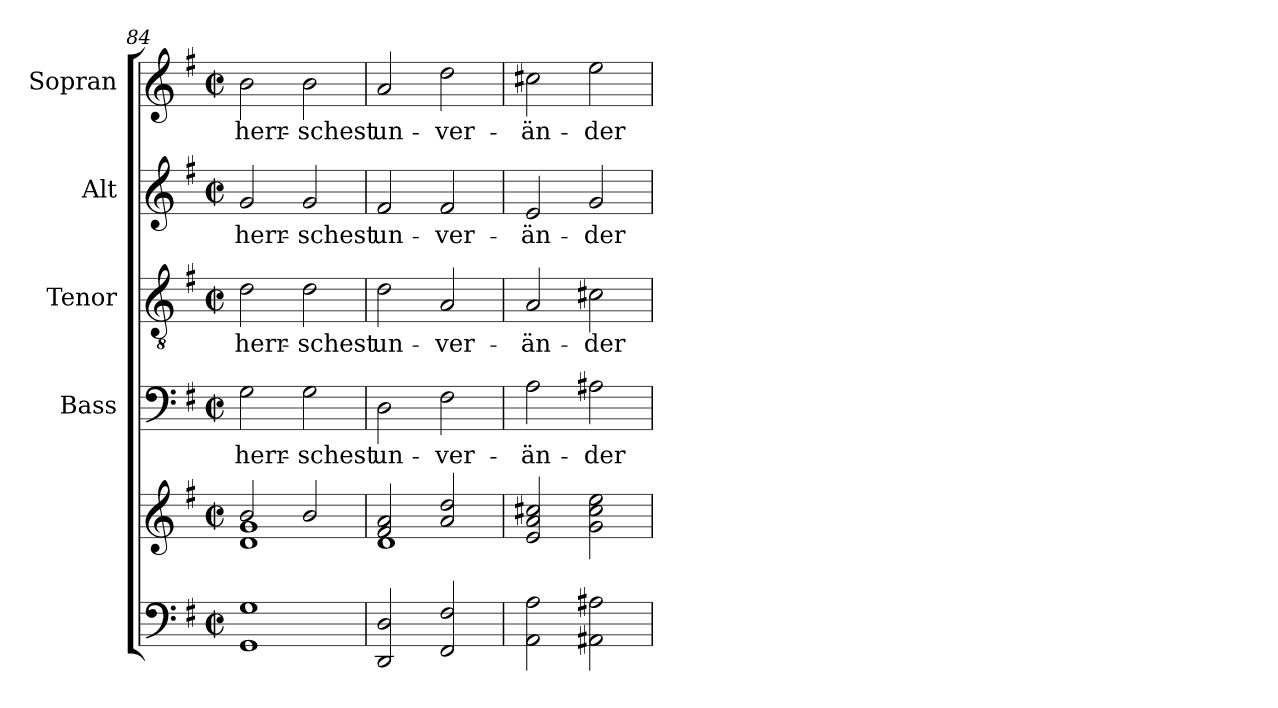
**kern	**kern	**kern	**text	**kern	**text	**kern	**text	**kern	**text
*part5	*part5	*part4	*part4	*part3	*part3	*part2	*part2	*part1	*part1
*staff6	*staff5	*staff4	*staff4	*staff3	*staff3	*staff2	*staff2	*staff1	*staff1
*	*	*I"Bass	*	*I"Tenor	*	*I"Alt	*	*I"Sopran	*
*	*	*I'B.	*	*I'T.	*	*I'A.	*	*I'S.	*
*clefF4	*clefG2	*clefF4	*	*clefGv2	*	*clefG2	*	*clefG2	*
*k[f#]	*k[f#]	*k[f#]	*	*k[f#]	*	*k[f#]	*	*k[f#]	*
*G:	*G:	*G:	*	*G:	*	*G:	*	*G:	*
*M2/2	*M2/2	*M2/2	*	*M2/2	*	*M2/2	*	*M2/2	*
*met(c|)	*met(c|)	*met(c|)	*	*met(c|)	*	*met(c|)	*	*met(c|)	*
=84	=84	=84	=84	=84	=84	=84	=84	=84	=84
*	*^	*	*	*	*	*	*	*	*
!	!	!	!	!LO:LY:b	!	!LO:LY:b	!	!LO:LY:b	!	!LO:LY:b
1GG 1G	2b/	1d 1g	2G\	herr-	2d\	herr-	2g/	herr-	2b\	herr-
!	!	!	!	!LO:LY:b	!	!LO:LY:b	!	!LO:LY:b	!	!LO:LY:b
.	2b/	.	2G\	-schest	2d\	-schest	2g/	-schest	2b\	-schest
=85	=85	=85	=85	=85	=85	=85	=85	=85	=85	=85
!	!	!	!	!LO:LY:b	!	!LO:LY:b	!	!LO:LY:b	!	!LO:LY:b
2DD/ 2D/	2f#/ 2a/	1d	2D\	un-	2d\	un-	2f#/	un-	2a/	un-
!	!	!	!	!LO:LY:b	!	!LO:LY:b	!	!LO:LY:b	!	!LO:LY:b
2FF#/ 2F#/	2a/ 2dd/	.	2F#\	-ver-	2A/	-ver-	2f#/	-ver-	2dd\	-ver-
*	*v	*v	*	*	*	*	*	*	*	*
=86	=86	=86	=86	=86	=86	=86	=86	=86	=86
!	!	!	!LO:LY:b	!	!LO:LY:b	!	!LO:LY:b	!	!LO:LY:b
2AA\ 2A\	2e/ 2a/ 2cc#X/	2A\	-än-	2A/	-än-	2e/	-än-	2cc#X\	-än-
!	!	!	!LO:LY:b	!	!LO:LY:b	!	!LO:LY:b	!	!LO:LY:b
2AA#X\ 2A#X\	2g\ 2cc#\ 2ee\	2A#X\	-der-	2c#X\	-der-	2g/	-der-	2ee\	-der-
=	=	=	=	=	=	=	=	=	=
*-	*-	*-	*-	*-	*-	*-	*-	*-	*-
